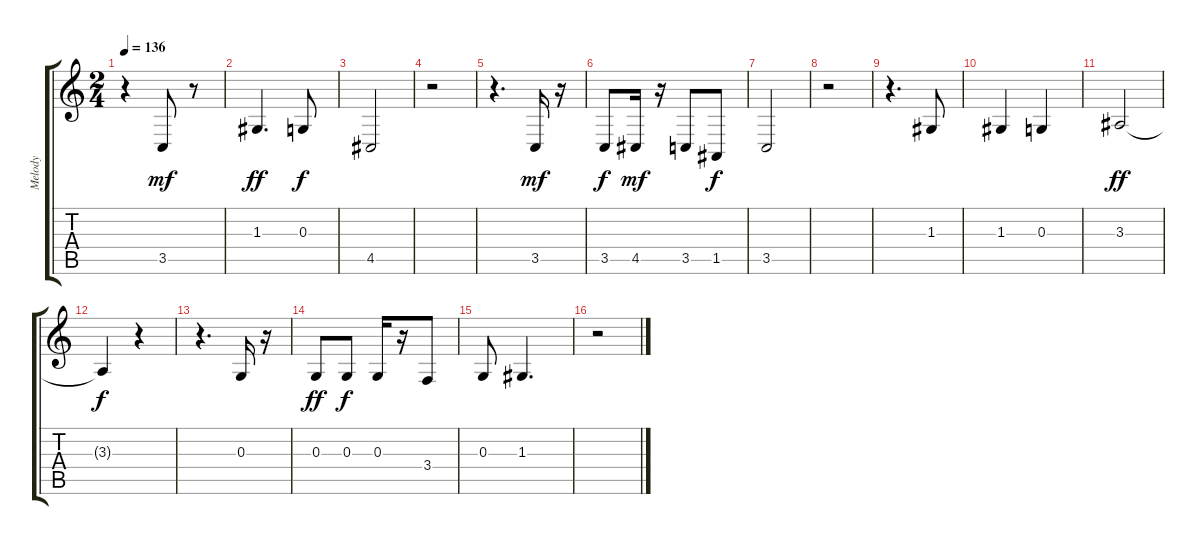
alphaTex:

\track ("Melody" "Melody") {instrument altosax}
\staff {score tabs}
\tuning (E4 B3 G3 D3 A2 E2) {hide}
\ts (2 4)
\tempo 136
\clef g2
\ks c
r.4{dy f} 3.5.8{dy mf} r.8 |
1.3.4{d dy ff} 0.3.8{dy f} |
4.5.2 |
r.2 |
r.4{d} 3.5.16{dy mf} r.16 |
3.5.8{dy f} 4.5.16{dy mf} r.16 3.5.8 1.5.8{dy f} |
3.5.2 |
r.2 |
r.4{d} 1.3.8 |
1.3.4 0.3.4 |
3.3.2{dy ff} |
3.3{t}.4{dy f} r.4 |
r.4{d} 0.3.16 r.16 |
0.3.8{dy ff} 0.3.8{dy f} 0.3.16 r.16 3.4.8 |
0.3.8 1.3.4{d} |
r.2
